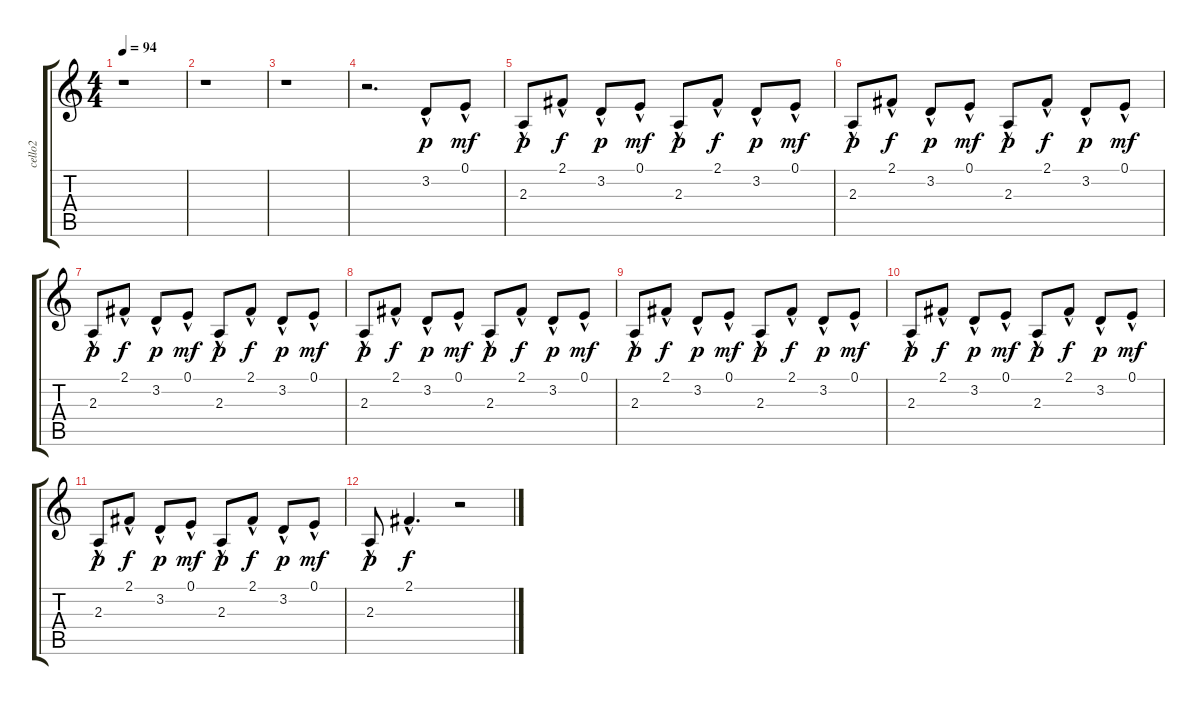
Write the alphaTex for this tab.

\track ("cello2" "cello2") {instrument cello}
\staff {score tabs}
\tuning (E4 B3 G3 D3 A2 E2) {hide}
\ts (4 4)
\tempo 94
\clef g2
\ks c
r.1{dy f} |
r.1 |
r.1 |
r.2{d} 3.2{hac}.8{dy p volume 4 balance 8 instrument brightacousticpiano} 0.1{hac}.8{dy mf} |
2.3{hac}.8{dy p} 2.1{hac}.8{dy f} 3.2{hac}.8{dy p} 0.1{hac}.8{dy mf} 2.3{hac}.8{dy p} 2.1{hac}.8{dy f} 3.2{hac}.8{dy p} 0.1{hac}.8{dy mf} |
2.3{hac}.8{dy p} 2.1{hac}.8{dy f} 3.2{hac}.8{dy p} 0.1{hac}.8{dy mf} 2.3{hac}.8{dy p} 2.1{hac}.8{dy f} 3.2{hac}.8{dy p} 0.1{hac}.8{dy mf} |
2.3{hac}.8{dy p} 2.1{hac}.8{dy f volume 4} 3.2{hac}.8{dy p} 0.1{hac}.8{dy mf volume 4} 2.3{hac}.8{dy p} 2.1{hac}.8{dy f volume 4} 3.2{hac}.8{dy p volume 4} 0.1{hac}.8{dy mf} |
2.3{hac}.8{dy p volume 4} 2.1{hac}.8{dy f volume 4} 3.2{hac}.8{dy p} 0.1{hac}.8{dy mf volume 4} 2.3{hac}.8{dy p volume 4} 2.1{hac}.8{dy f} 3.2{hac}.8{dy p volume 4} 0.1{hac}.8{dy mf volume 3} |
2.3{hac}.8{dy p} 2.1{hac}.8{dy f volume 3} 3.2{hac}.8{dy p volume 3} 0.1{hac}.8{dy mf} 2.3{hac}.8{dy p volume 3} 2.1{hac}.8{dy f volume 3} 3.2{hac}.8{dy p} 0.1{hac}.8{dy mf volume 3} |
2.3{hac}.8{dy p volume 3} 2.1{hac}.8{dy f} 3.2{hac}.8{dy p volume 2} 0.1{hac}.8{dy mf volume 2} 2.3{hac}.8{dy p} 2.1{hac}.8{dy f volume 2} 3.2{hac}.8{dy p} 0.1{hac}.8{dy mf volume 2} |
2.3{hac}.8{dy p volume 2} 2.1{hac}.8{dy f} 3.2{hac}.8{dy p volume 2} 0.1{hac}.8{dy mf volume 2} 2.3{hac}.8{dy p} 2.1{hac}.8{dy f volume 2} 3.2{hac}.8{dy p volume 2} 0.1{hac}.8{dy mf} |
2.3{hac}.8{dy p volume 1} 2.1{hac}.4{d dy f volume 1} r.2
